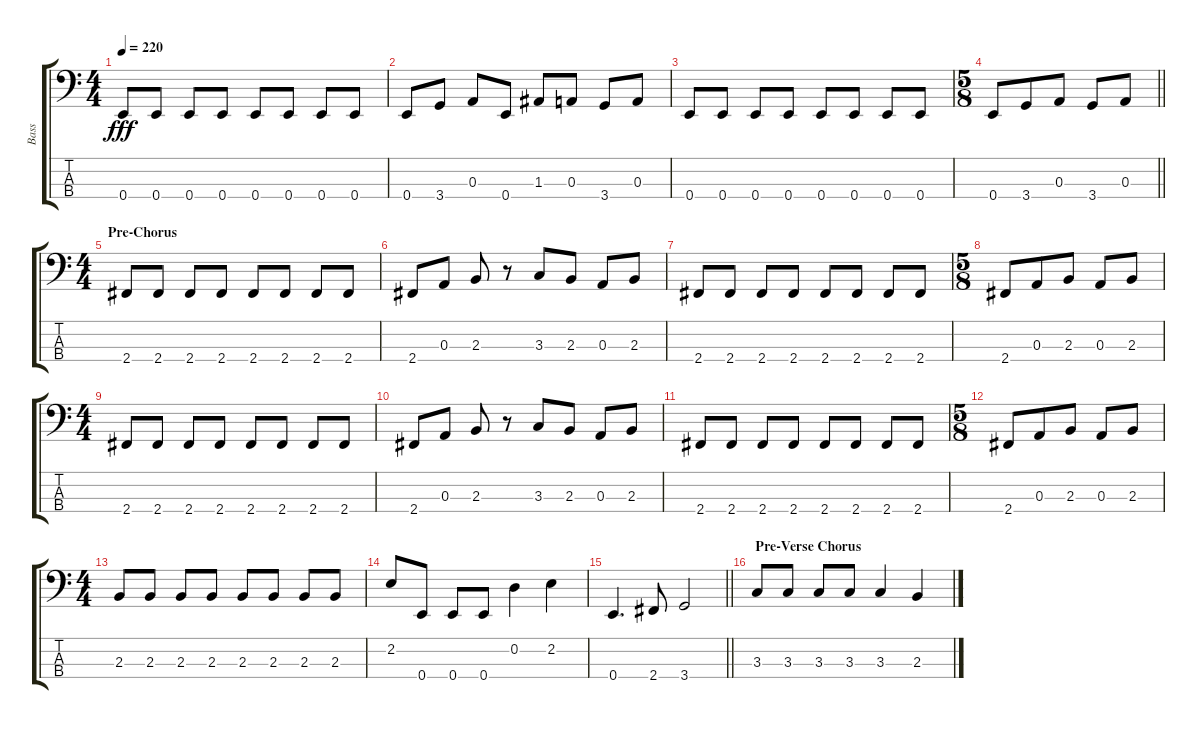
\track ("Bass" "Bass") {instrument electricbassfinger}
\staff {score tabs}
\tuning (G2 D2 A1 E1) {hide}
\ts (4 4)
\tempo 220
\clef f4
\ks c
0.4.8{dy fff} 0.4.8 0.4.8 0.4.8 0.4.8 0.4.8 0.4.8 0.4.8 |
0.4.8 3.4.8 0.3.8 0.4.8 1.3.8 0.3.8 3.4.8 0.3.8 |
0.4.8 0.4.8 0.4.8 0.4.8 0.4.8 0.4.8 0.4.8 0.4.8 |
\ts (5 8)
\barLineRight lightlight
0.4.8 3.4.8 0.3.8 3.4.8 0.3.8 |
\ts (4 4)
\section ("" "Pre-Chorus")
2.4.8 2.4.8 2.4.8 2.4.8 2.4.8 2.4.8 2.4.8 2.4.8 |
2.4.8 0.3.8 2.3.8 r.8 3.3.8 2.3.8 0.3.8 2.3.8 |
2.4.8 2.4.8 2.4.8 2.4.8 2.4.8 2.4.8 2.4.8 2.4.8 |
\ts (5 8)
2.4.8 0.3.8 2.3.8 0.3.8 2.3.8 |
\ts (4 4)
2.4.8 2.4.8 2.4.8 2.4.8 2.4.8 2.4.8 2.4.8 2.4.8 |
2.4.8 0.3.8 2.3.8 r.8 3.3.8 2.3.8 0.3.8 2.3.8 |
2.4.8 2.4.8 2.4.8 2.4.8 2.4.8 2.4.8 2.4.8 2.4.8 |
\ts (5 8)
2.4.8 0.3.8 2.3.8 0.3.8 2.3.8 |
\ts (4 4)
2.3.8 2.3.8 2.3.8 2.3.8 2.3.8 2.3.8 2.3.8 2.3.8 |
2.2.8 0.4.8 0.4.8 0.4.8 0.2.4 2.2.4 |
\barLineRight lightlight
0.4.4{d} 2.4.8 3.4.2 |
\section ("" " Pre-Verse Chorus")
3.3.8 3.3.8 3.3.8 3.3.8 3.3.4 2.3.4
